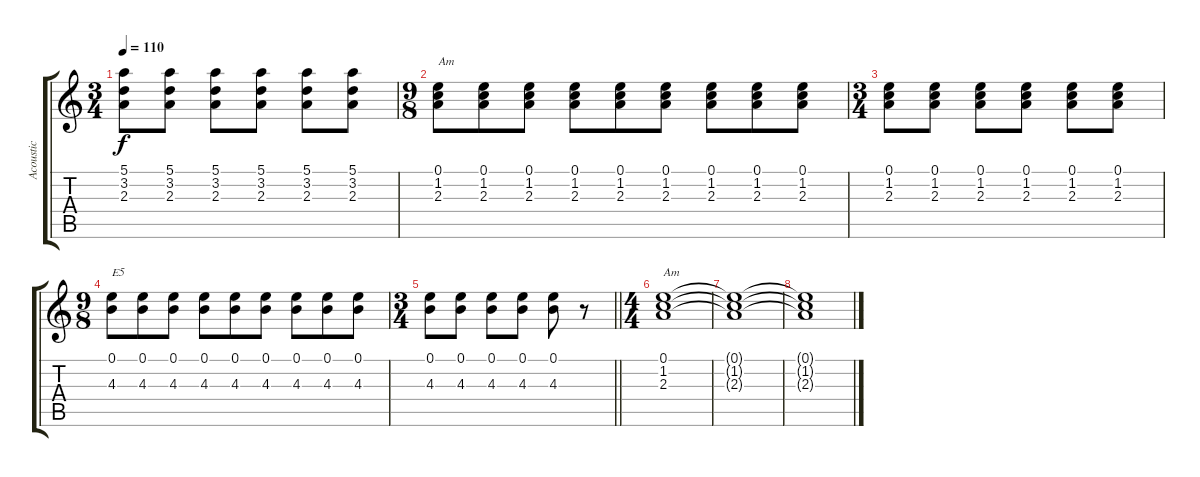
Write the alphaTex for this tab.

\track ("Acoustic" "Acoustic") {instrument acousticguitarsteel}
\staff {score tabs}
\tuning (E4 B3 G3 D3 A2 E2) {hide}
\ts (3 4)
\tempo 110
\clef g2
\ks c
(5.1 3.2 2.3).8{dy f} (5.1 3.2 2.3).8 (5.1 3.2 2.3).8 (5.1 3.2 2.3).8 (5.1 3.2 2.3).8 (5.1 3.2 2.3).8 |
\ts (9 8)
(0.1 1.2 2.3).8{txt "Am"} (0.1 1.2 2.3).8 (0.1 1.2 2.3).8 (0.1 1.2 2.3).8 (0.1 1.2 2.3).8 (0.1 1.2 2.3).8 (0.1 1.2 2.3).8 (0.1 1.2 2.3).8 (0.1 1.2 2.3).8 |
\ts (3 4)
(0.1 1.2 2.3).8 (0.1 1.2 2.3).8 (0.1 1.2 2.3).8 (0.1 1.2 2.3).8 (0.1 1.2 2.3).8 (0.1 1.2 2.3).8 |
\ts (9 8)
(0.1 4.3).8{txt "E5"} (0.1 4.3).8 (0.1 4.3).8 (0.1 4.3).8 (0.1 4.3).8 (0.1 4.3).8 (0.1 4.3).8 (0.1 4.3).8 (0.1 4.3).8 |
\ts (3 4)
\barLineRight lightlight
(0.1 4.3).8 (0.1 4.3).8 (0.1 4.3).8 (0.1 4.3).8 (0.1 4.3).8 r.8 |
\ts (4 4)
(0.1 1.2 2.3).1{txt "Am"} |
(0.1{t} 1.2{t} 2.3{t}).1 |
(0.1{t} 1.2{t} 2.3{t}).1
